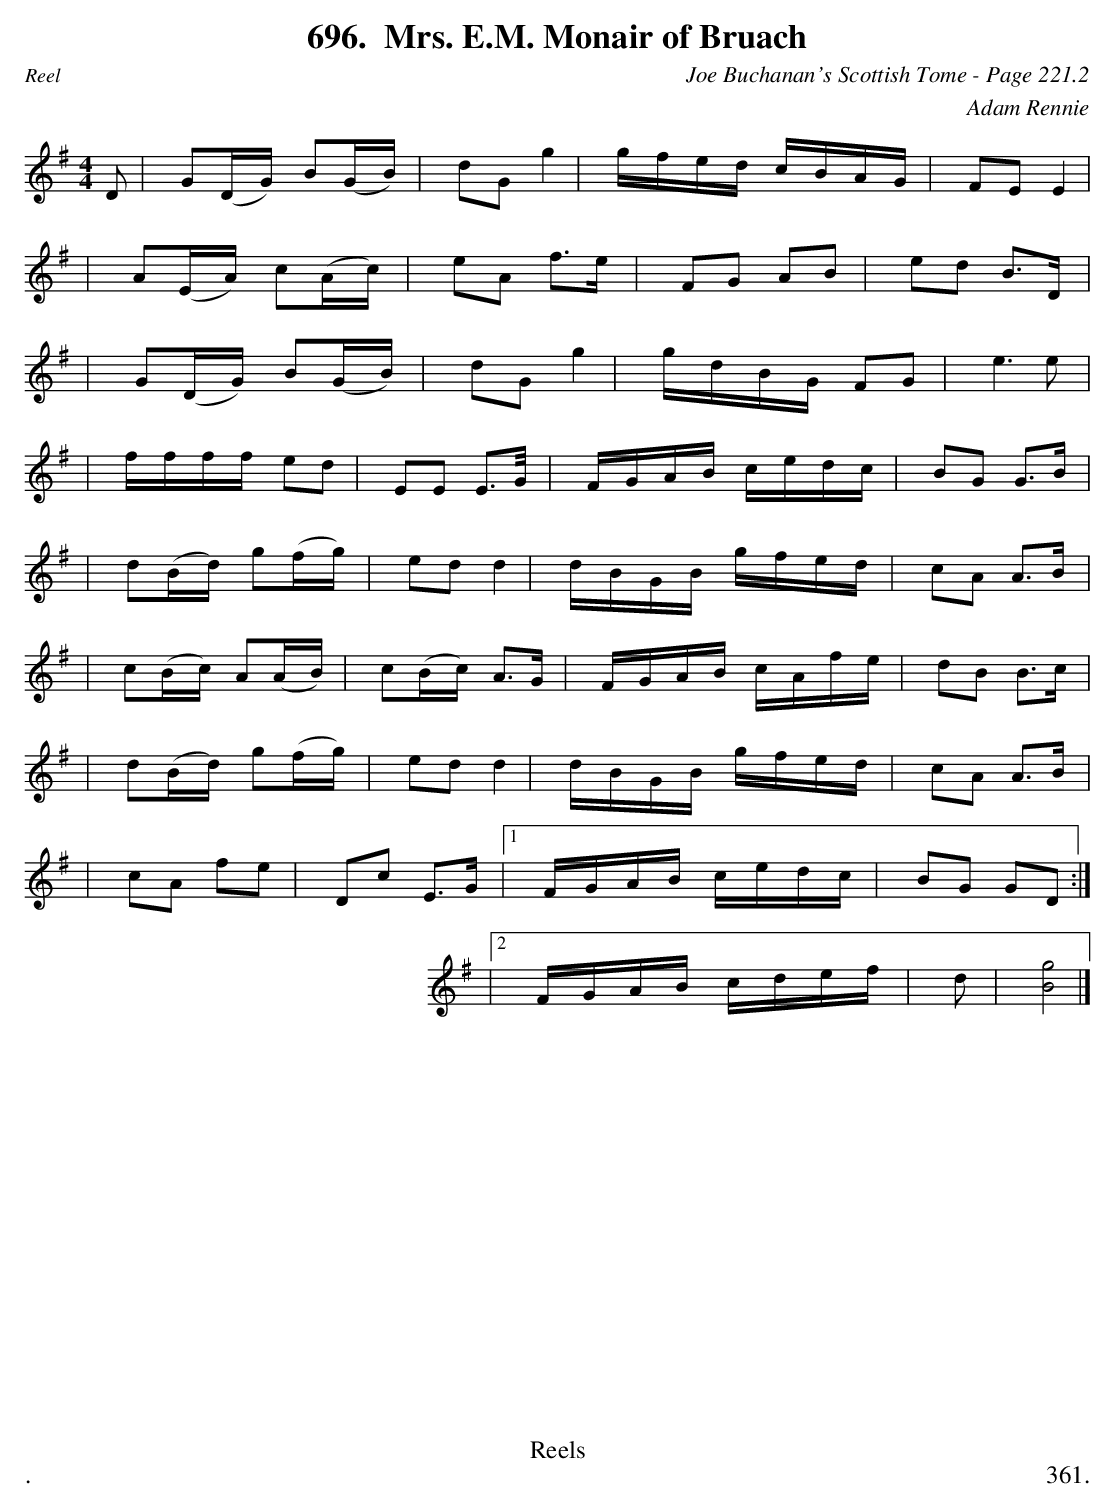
X:1
T:Mrs. E.M. Monair of Bruach
C:Joe Buchanan's Scottish Tome - Page 221.2
C:Adam Rennie
L:1/8
M:4/4
K:G treble
D | G(D/G/) B(G/B/) | dG g2 | g/f/e/d/ c/B/A/G/ | FE E2 |
| A(E/A/) c(A/c/) | eA f>e | FG AB | ed B>D |
| G(D/G/) B(G/B/) | dG g2 | g/d/B/G/ FG | e3 e |
| f/f/f/f/ ed | EE E>G/ | F/G/A/B/ c/e/d/c/ | BG G>B |
| d(B/d/) g(f/g/) | ed d2 | d/B/G/B/ g/f/e/d/ | cA A>B |
| c(B/c/) A(A/B/) | c(B/c/) A>G | F/G/A/B/ c/A/f/e/ | dB B>c |
| d(B/d/) g(f/g/) | ed d2 | d/B/G/B/ g/f/e/d/ | cA A>B |
| cA fe | Dc E>G |1  F/G/A/B/ c/e/d/c/ | BG GD :|
|[2 F/G/A/B/ c/d/e/f/ | d |  [Bg]4 |]
